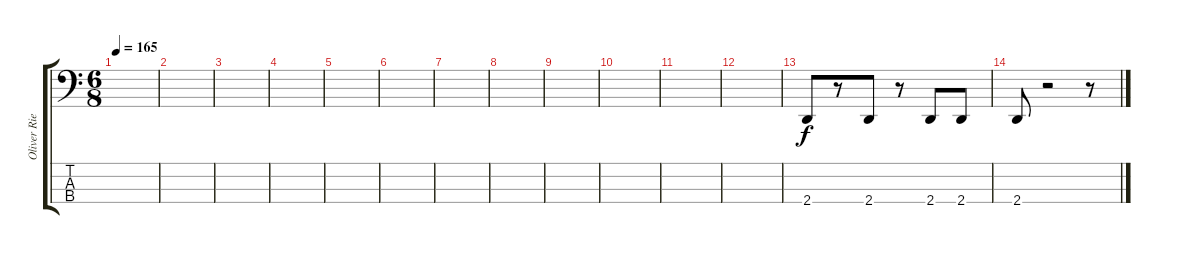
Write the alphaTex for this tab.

\track ("Oliver Riedel" "Oliver Rie") {instrument electricbassfinger}
\staff {score tabs}
\tuning (E2 C2 G1 C1) {hide}
\ts (6 8)
\tempo 165
\clef f4
\ks c
|
|
|
|
|
|
|
|
|
|
|
|
2.4.8 r.8 2.4.8 r.8 2.4.8 2.4.8 |
2.4.8 r.2 r.8
